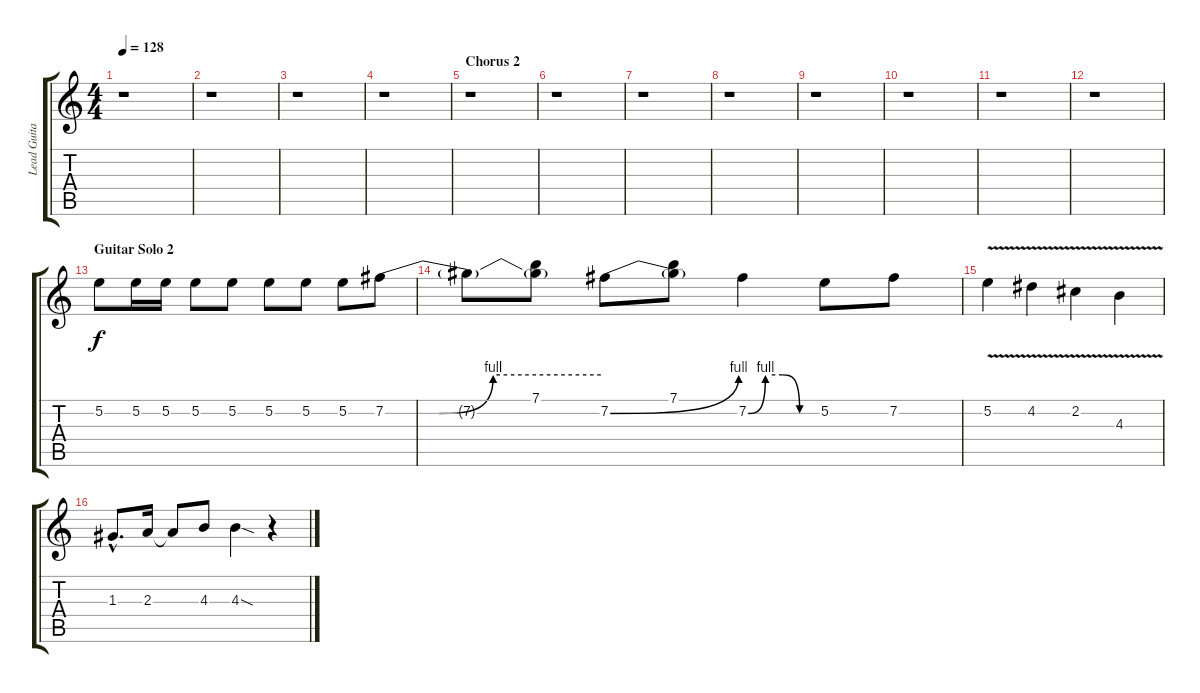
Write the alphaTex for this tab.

\track ("Lead Guitar 1" "Lead Guita") {instrument distortionguitar}
\staff {score tabs}
\tuning (E4 B3 G3 D3 A2 E2) {hide}
\ts (4 4)
\tempo 128
\clef g2
\ks c
r.1{dy f} |
r.1 |
r.1 |
r.1 |
\section ("" "Chorus 2")
r.1 |
r.1 |
r.1 |
r.1 |
r.1 |
r.1 |
r.1 |
r.1 |
\section ("" "Guitar Solo 2")
5.2.8 5.2.16 5.2.16 5.2.8 5.2.8 5.2.8 5.2.8 5.2.8 7.2{be (custom 0 0 15 0 30 4 60 4)}.8 |
7.2{t}.8 (7.1 7.2{t}).8 7.2{be (bend 0 0 60 4)}.8 (7.1 7.2{t}).8 7.2{be (custom 0 0 15 4 30 4 45 0 60 0)}.4 5.2.8 7.2.8 |
5.2{v}.4 4.2{v}.4 2.2{v}.4 4.3{v}.4 |
1.3{hac}.8{d} 2.3.16 2.3{t}.8 4.3.8 4.3{sod}.4 r.4
